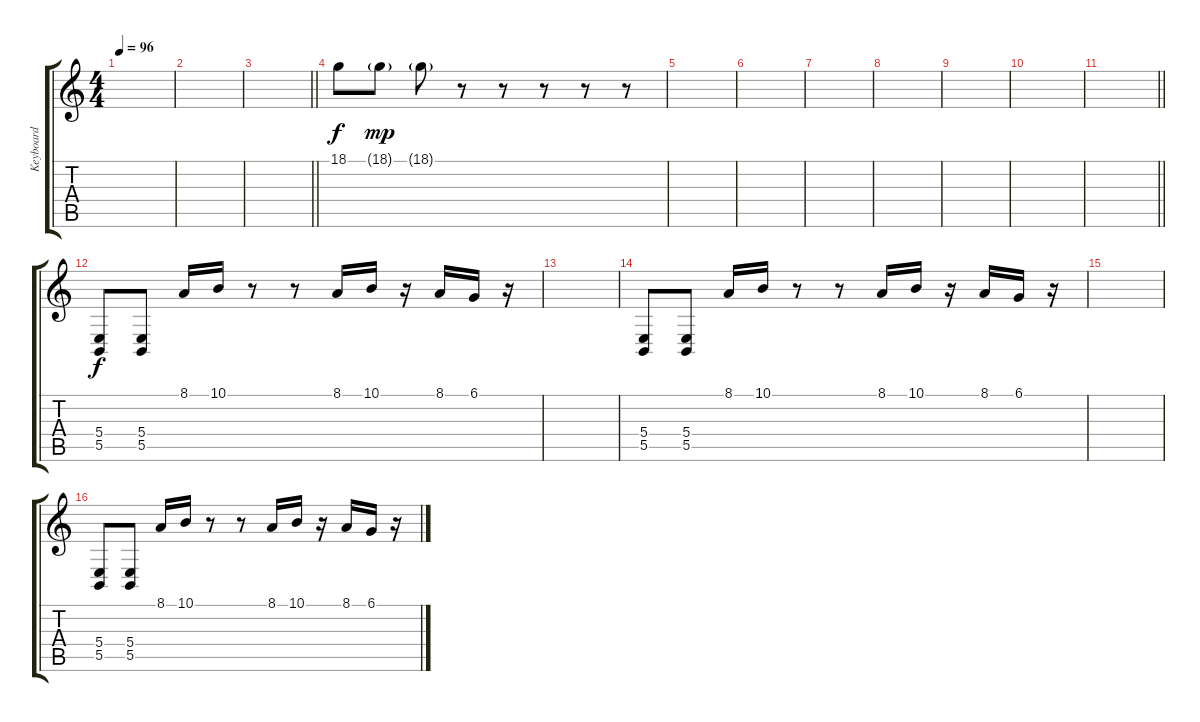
\track ("Keyboard" "Keyboard") {instrument lead1square}
\staff {score tabs}
\tuning (Db4 Ab3 E3 B2 Gb2 B1) {hide}
\ts (4 4)
\tempo 96
\clef g2
\ks c
|
|
\barLineRight lightlight
|
18.1.8{dy f} 18.1{g}.8{dy mp} 18.1{g}.8 r.8 r.8 r.8 r.8 r.8 |
|
|
|
|
|
|
\barLineRight lightlight
|
(5.4 5.5).8{dy f volume 9 instrument stringensemble1} (5.4 5.5).8 8.1.16 10.1.16 r.8 r.8 8.1.16 10.1.16 r.16 8.1.16 6.1.16 r.16 |
|
(5.4 5.5).8 (5.4 5.5).8 8.1.16 10.1.16 r.8 r.8 8.1.16 10.1.16 r.16 8.1.16 6.1.16 r.16 |
|
(5.4 5.5).8 (5.4 5.5).8 8.1.16 10.1.16 r.8 r.8 8.1.16 10.1.16 r.16 8.1.16 6.1.16 r.16
